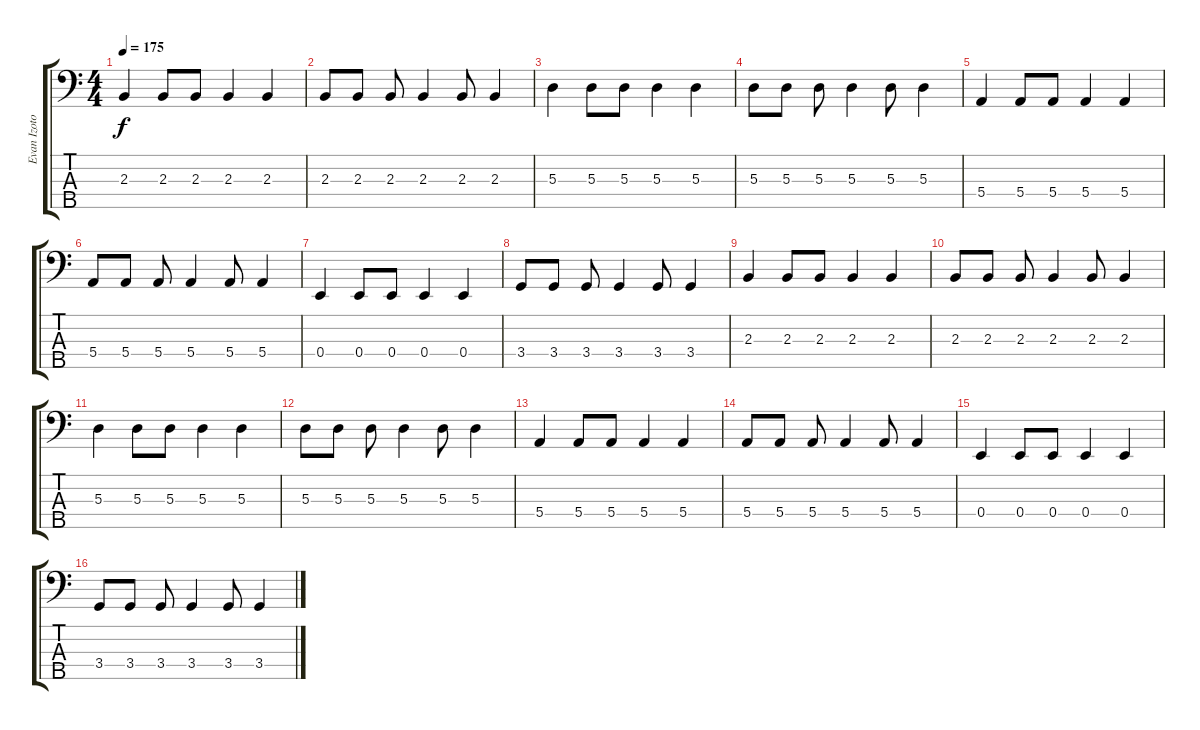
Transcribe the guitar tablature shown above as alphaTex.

\track ("Evan Izotoff" "Evan Izoto") {instrument electricbassfinger}
\staff {score tabs}
\tuning (G2 D2 A1 E1 B0) {hide}
\ts (4 4)
\tempo 175
\clef f4
\ks c
2.3.4{dy f} 2.3.8 2.3.8 2.3.4 2.3.4 |
2.3.8 2.3.8 2.3.8 2.3.4 2.3.8 2.3.4 |
5.3.4 5.3.8 5.3.8 5.3.4 5.3.4 |
5.3.8 5.3.8 5.3.8 5.3.4 5.3.8 5.3.4 |
5.4.4 5.4.8 5.4.8 5.4.4 5.4.4 |
5.4.8 5.4.8 5.4.8 5.4.4 5.4.8 5.4.4 |
0.4.4 0.4.8 0.4.8 0.4.4 0.4.4 |
3.4.8 3.4.8 3.4.8 3.4.4 3.4.8 3.4.4 |
2.3.4 2.3.8 2.3.8 2.3.4 2.3.4 |
2.3.8 2.3.8 2.3.8 2.3.4 2.3.8 2.3.4 |
5.3.4 5.3.8 5.3.8 5.3.4 5.3.4 |
5.3.8 5.3.8 5.3.8 5.3.4 5.3.8 5.3.4 |
5.4.4 5.4.8 5.4.8 5.4.4 5.4.4 |
5.4.8 5.4.8 5.4.8 5.4.4 5.4.8 5.4.4 |
0.4.4 0.4.8 0.4.8 0.4.4 0.4.4 |
3.4.8 3.4.8 3.4.8 3.4.4 3.4.8 3.4.4
